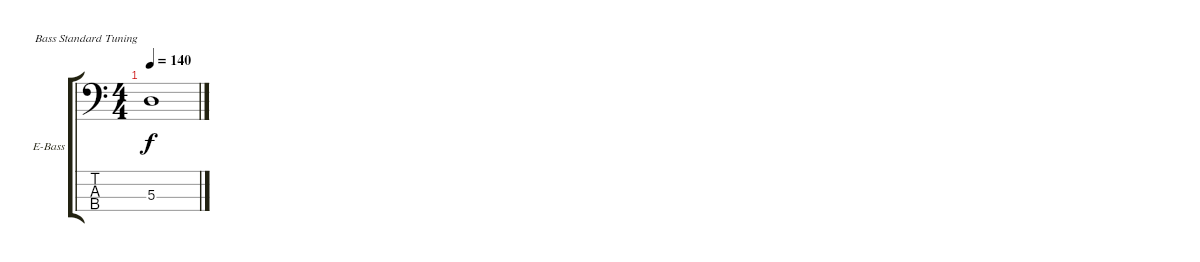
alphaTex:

\bracketExtendMode groupsimilarinstruments
\firstSystemTrackNameOrientation horizontal
\otherSystemsTrackNameOrientation horizontal
\track ("Track 2" "E-Bass") {instrument electricbassfinger}
\staff {score tabs}
\tuning (G2 D2 A1 E1)
\ts (4 4)
\tempo 140
\clef f4
\ks c
5.3.1{dy f}
